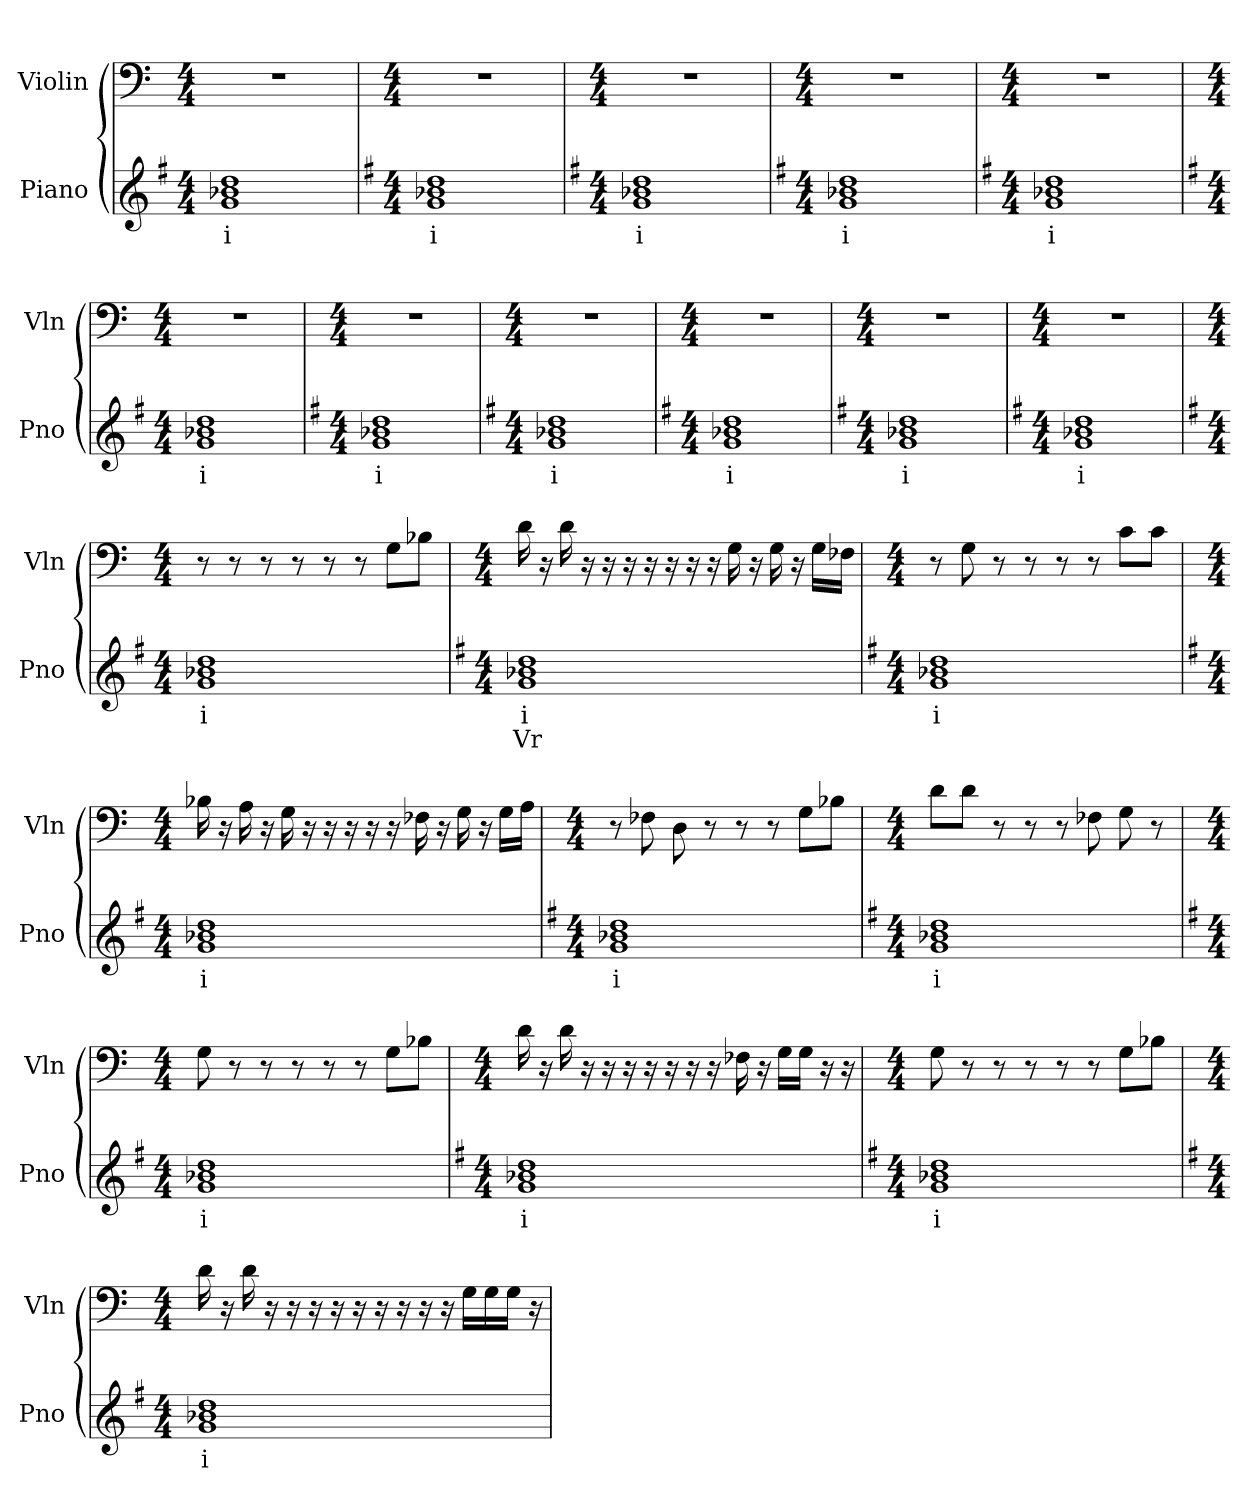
**kern	**text	**text	**kern
*part2	*part2	*part2	*part1
*staff2	*staff2	*staff2	*staff1
*I"Piano	*	*	*I"Violin
*I'Pno	*	*	*I'Vln
*k[f#]	*	*	*
*G:	*	*	*
*M4/4	*	*	*M4/4
=	=	=	=
1g 1b-X 1dd	i	.	1r
=	=	=	=
*k[f#]	*	*	*
*G:	*	*	*
*M4/4	*	*	*M4/4
1g 1b-X 1dd	i	.	1r
=	=	=	=
*k[f#]	*	*	*
*G:	*	*	*
*M4/4	*	*	*M4/4
1g 1b-X 1dd	i	.	1r
=	=	=	=
*k[f#]	*	*	*
*G:	*	*	*
*M4/4	*	*	*M4/4
1g 1b-X 1dd	i	.	1r
=	=	=	=
*k[f#]	*	*	*
*G:	*	*	*
*M4/4	*	*	*M4/4
1g 1b-X 1dd	i	.	1r
=	=	=	=
*k[f#]	*	*	*
*G:	*	*	*
*M4/4	*	*	*M4/4
1g 1b-X 1dd	i	.	1r
=	=	=	=
*k[f#]	*	*	*
*G:	*	*	*
*M4/4	*	*	*M4/4
1g 1b-X 1dd	i	.	1r
=	=	=	=
*k[f#]	*	*	*
*G:	*	*	*
*M4/4	*	*	*M4/4
1g 1b-X 1dd	i	.	1r
=	=	=	=
*k[f#]	*	*	*
*G:	*	*	*
*M4/4	*	*	*M4/4
1g 1b-X 1dd	i	.	1r
=	=	=	=
*k[f#]	*	*	*
*G:	*	*	*
*M4/4	*	*	*M4/4
1g 1b-X 1dd	i	.	1r
=	=	=	=
*k[f#]	*	*	*
*G:	*	*	*
*M4/4	*	*	*M4/4
1g 1b-X 1dd	i	.	1r
=	=	=	=
*k[f#]	*	*	*
*G:	*	*	*
*M4/4	*	*	*M4/4
1g 1b-X 1dd	i	.	8r
.	.	.	8r
.	.	.	8r
.	.	.	8r
.	.	.	8r
.	.	.	8r
.	.	.	8GL
.	.	.	8B-XJ
=	=	=	=
*k[f#]	*	*	*
*G:	*	*	*
*M4/4	*	*	*M4/4
1g 1b-X 1dd	i	Vr	16d
.	.	.	16r
.	.	.	16d
.	.	.	16r
.	.	.	16r
.	.	.	16r
.	.	.	16r
.	.	.	16r
.	.	.	16r
.	.	.	16r
.	.	.	16G
.	.	.	16r
.	.	.	16G
.	.	.	16r
.	.	.	16GLL
.	.	.	16F-XJJ
=	=	=	=
*k[f#]	*	*	*
*G:	*	*	*
*M4/4	*	*	*M4/4
1g 1b-X 1dd	i	.	8r
.	.	.	8G
.	.	.	8r
.	.	.	8r
.	.	.	8r
.	.	.	8r
.	.	.	8cL
.	.	.	8cJ
=	=	=	=
*k[f#]	*	*	*
*G:	*	*	*
*M4/4	*	*	*M4/4
1g 1b-X 1dd	i	.	16B-X
.	.	.	16r
.	.	.	16A
.	.	.	16r
.	.	.	16G
.	.	.	16r
.	.	.	16r
.	.	.	16r
.	.	.	16r
.	.	.	16r
.	.	.	16F-X
.	.	.	16r
.	.	.	16G
.	.	.	16r
.	.	.	16GLL
.	.	.	16AJJ
=	=	=	=
*k[f#]	*	*	*
*G:	*	*	*
*M4/4	*	*	*M4/4
1g 1b-X 1dd	i	.	8r
.	.	.	8F-X
.	.	.	8D
.	.	.	8r
.	.	.	8r
.	.	.	8r
.	.	.	8GL
.	.	.	8B-XJ
=	=	=	=
*k[f#]	*	*	*
*G:	*	*	*
*M4/4	*	*	*M4/4
1g 1b-X 1dd	i	.	8dL
.	.	.	8dJ
.	.	.	8r
.	.	.	8r
.	.	.	8r
.	.	.	8F-X
.	.	.	8G
.	.	.	8r
=	=	=	=
*k[f#]	*	*	*
*G:	*	*	*
*M4/4	*	*	*M4/4
1g 1b-X 1dd	i	.	8G
.	.	.	8r
.	.	.	8r
.	.	.	8r
.	.	.	8r
.	.	.	8r
.	.	.	8GL
.	.	.	8B-XJ
=	=	=	=
*k[f#]	*	*	*
*G:	*	*	*
*M4/4	*	*	*M4/4
1g 1b-X 1dd	i	.	16d
.	.	.	16r
.	.	.	16d
.	.	.	16r
.	.	.	16r
.	.	.	16r
.	.	.	16r
.	.	.	16r
.	.	.	16r
.	.	.	16r
.	.	.	16F-X
.	.	.	16r
.	.	.	16GLL
.	.	.	16GJJ
.	.	.	16r
.	.	.	16r
=	=	=	=
*k[f#]	*	*	*
*G:	*	*	*
*M4/4	*	*	*M4/4
1g 1b-X 1dd	i	.	8G
.	.	.	8r
.	.	.	8r
.	.	.	8r
.	.	.	8r
.	.	.	8r
.	.	.	8GL
.	.	.	8B-XJ
=	=	=	=
*k[f#]	*	*	*
*G:	*	*	*
*M4/4	*	*	*M4/4
1g 1b-X 1dd	i	.	16d
.	.	.	16r
.	.	.	16d
.	.	.	16r
.	.	.	16r
.	.	.	16r
.	.	.	16r
.	.	.	16r
.	.	.	16r
.	.	.	16r
.	.	.	16r
.	.	.	16r
.	.	.	16GLL
.	.	.	16G
.	.	.	16GJJ
.	.	.	16r
=	=	=	=
*-	*-	*-	*-
